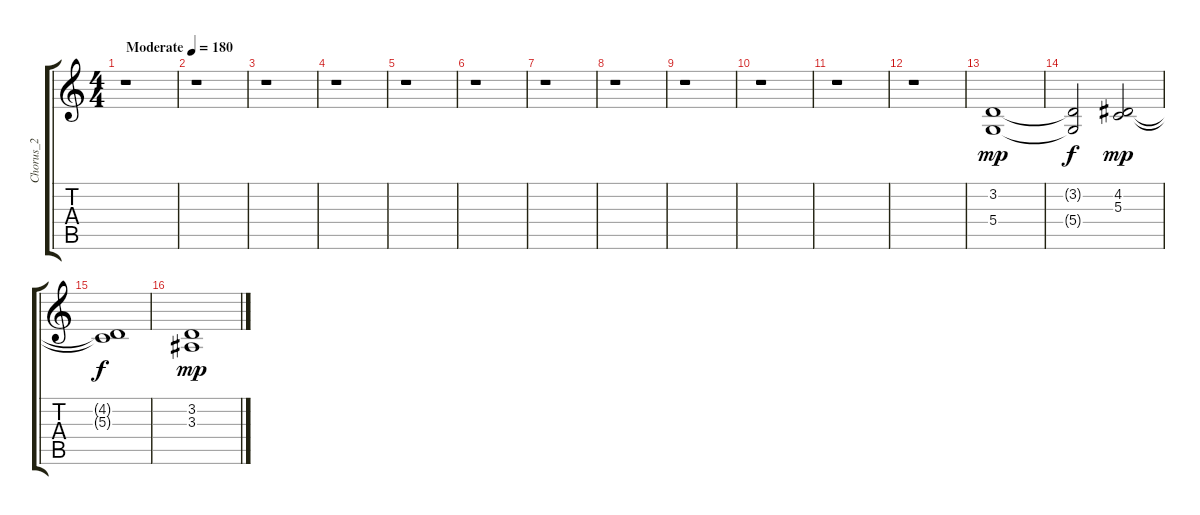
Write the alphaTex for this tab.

\track ("Chorus_2" "Chorus_2") {instrument drawbarorgan}
\staff {score tabs}
\tuning (E4 B3 G3 D3 A2 E2) {hide}
\ts (4 4)
\tempo (180 "Moderate")
\clef g2
\ks c
r.1{dy mp instrument drawbarorgan} |
r.1 |
r.1 |
r.1 |
r.1 |
r.1 |
r.1 |
r.1 |
r.1 |
r.1 |
r.1 |
r.1 |
(3.2 5.4).1{volume 8} |
(3.2{t} 5.4{t}).2{dy f} (4.2 5.3).2{dy mp} |
(4.2{t} 5.3{t}).1{dy f} |
(3.2 3.3).1{dy mp}
